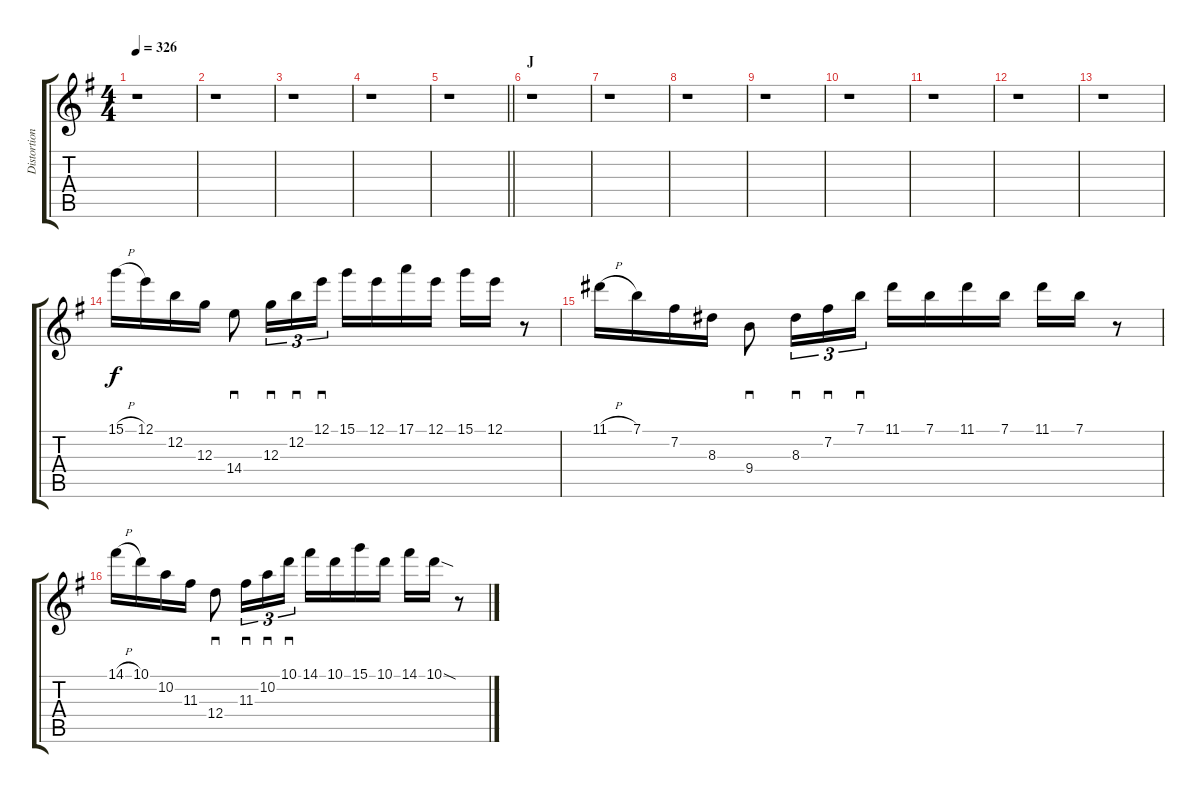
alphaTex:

\track ("Distortion" "Distortion") {instrument distortionguitar}
\staff {score tabs}
\tuning (E4 B3 G3 D3 A2 E2) {hide}
\ts (4 4)
\tempo 326
\clef g2
\ks g
r.1{dy f} |
r.1 |
r.1 |
r.1 |
\barLineRight lightlight
r.1 |
\section ("" "J")
r.1 |
r.1 |
r.1 |
r.1 |
r.1 |
r.1 |
r.1 |
r.1 |
15.1{h}.16 12.1.16 12.2.16 12.3.16 14.4.8{sd} 12.3.16{sd tu (3 2)} 12.2.16{sd tu (3 2)} 12.1.16{sd tu (3 2)} 15.1.16 12.1.16 17.1.16 12.1.16 15.1.16 12.1.16 r.8 |
11.1{h}.16 7.1.16 7.2.16 8.3.16 9.4.8{sd} 8.3.16{sd tu (3 2)} 7.2.16{sd tu (3 2)} 7.1.16{sd tu (3 2)} 11.1.16 7.1.16 11.1.16 7.1.16 11.1.16 7.1.16 r.8 |
14.1{h}.16 10.1.16 10.2.16 11.3.16 12.4.8{sd} 11.3.16{sd tu (3 2)} 10.2.16{sd tu (3 2)} 10.1.16{sd tu (3 2)} 14.1.16 10.1.16 15.1.16 10.1.16 14.1.16 10.1{sod}.16 r.8
